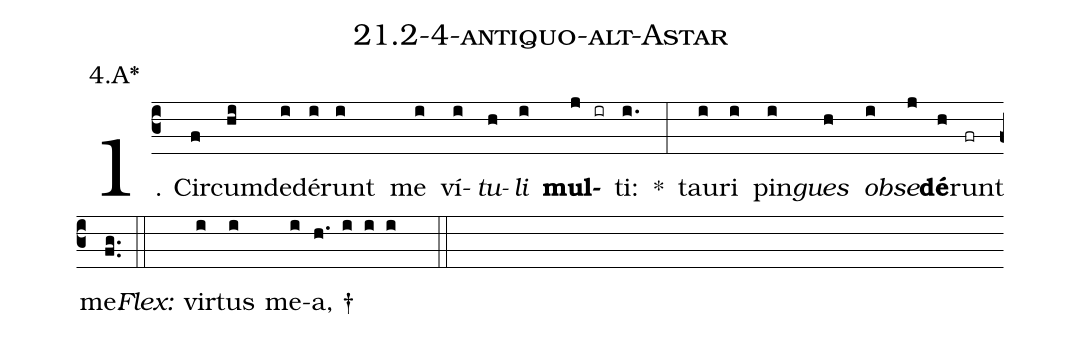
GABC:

name: 21.2-4-antiquo-alt-Astar;
annotation: 4.A*;
%%
(c3)1. Cir(f)cum(hi)de(i)dé(i)runt(i) me(i) ví(i)<i>tu</i>(h)<i>li</i>(i) <b>mul</b>(j ir)ti:(i.) *(:) tau(i)ri(i) pin(i)<i>gues</i>(h) <i>ob</i>(i)<i>se</i>(j)<b>dé</b>(h)runt(fr) me.(fg..) (::)
<i>Flex:</i>()  vir(i)tus(i) me(i)a, †(h. i i i  ::)

%E(i) u(h) o(i) u(j) a(h) e.(fg..) (::)
